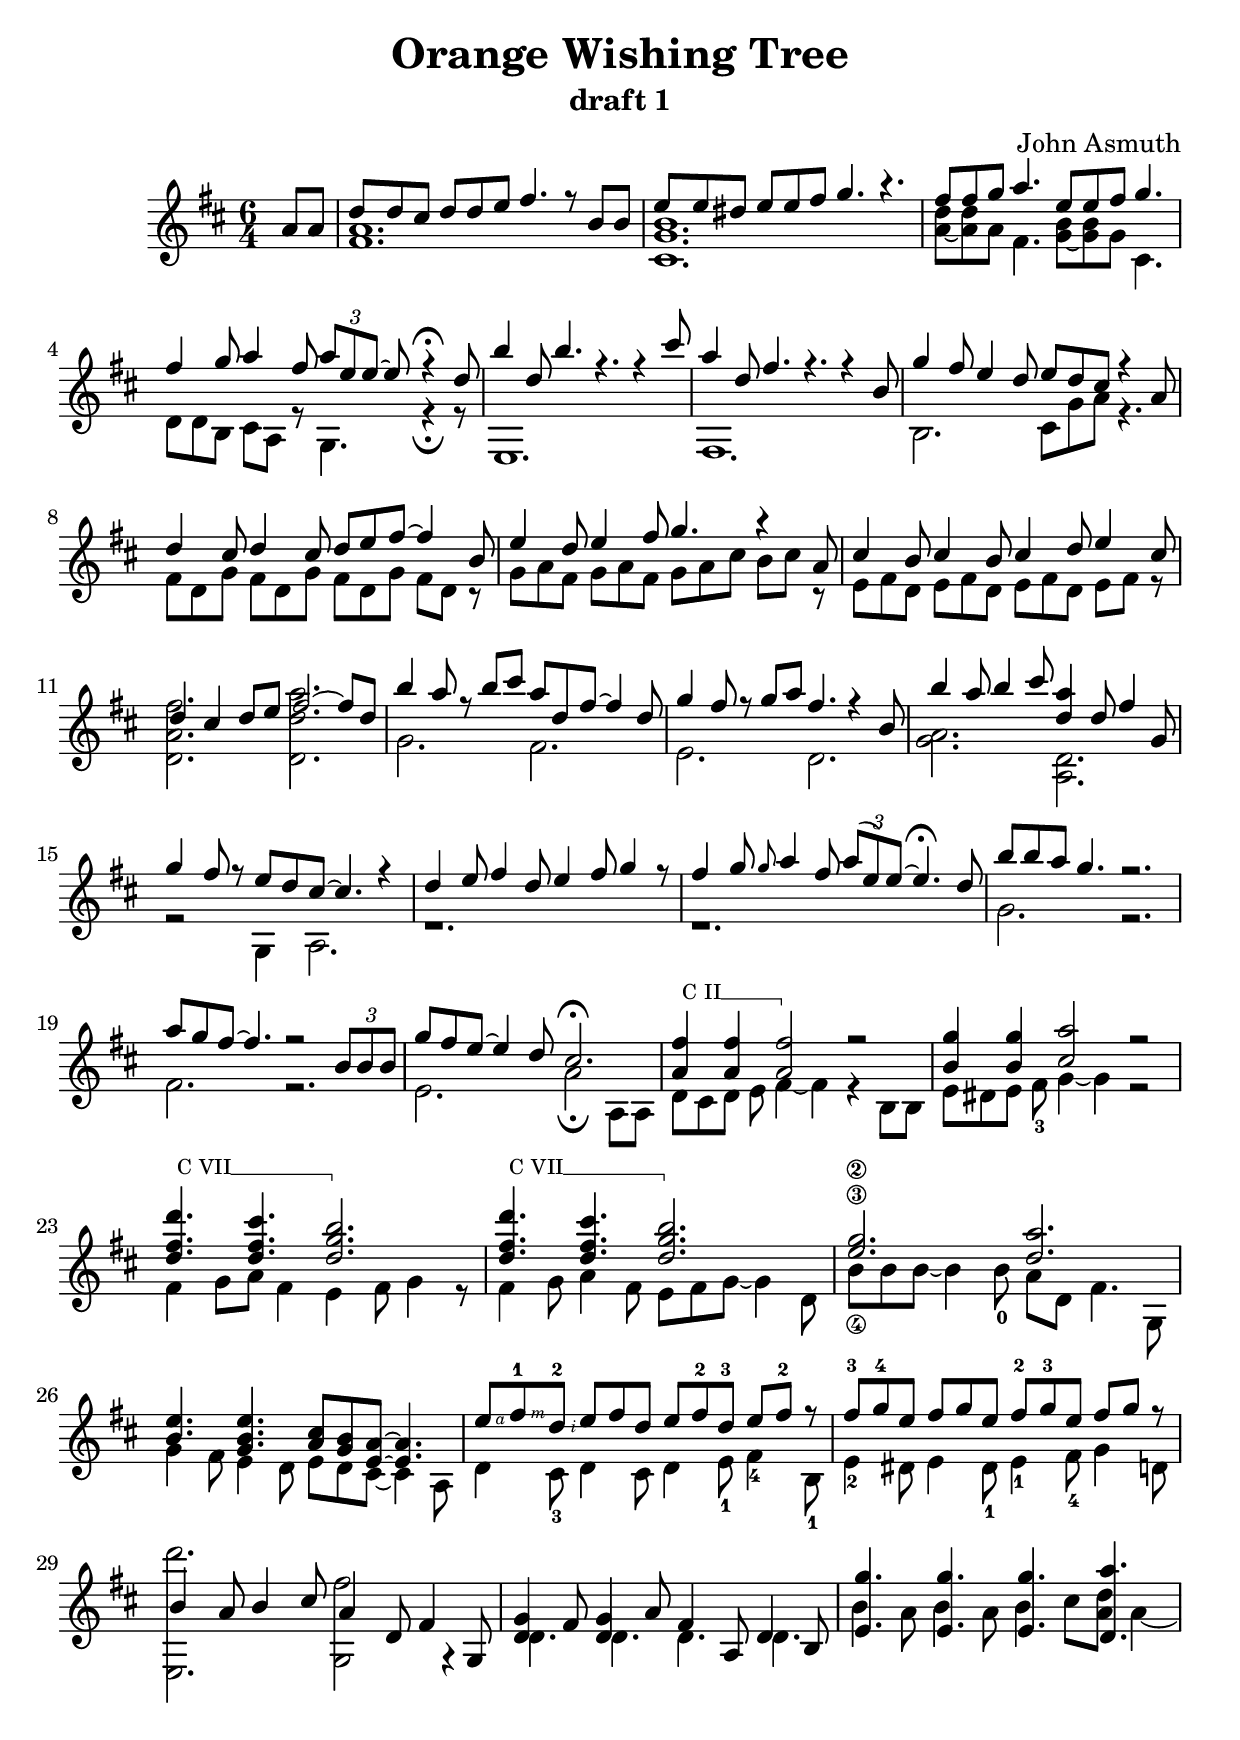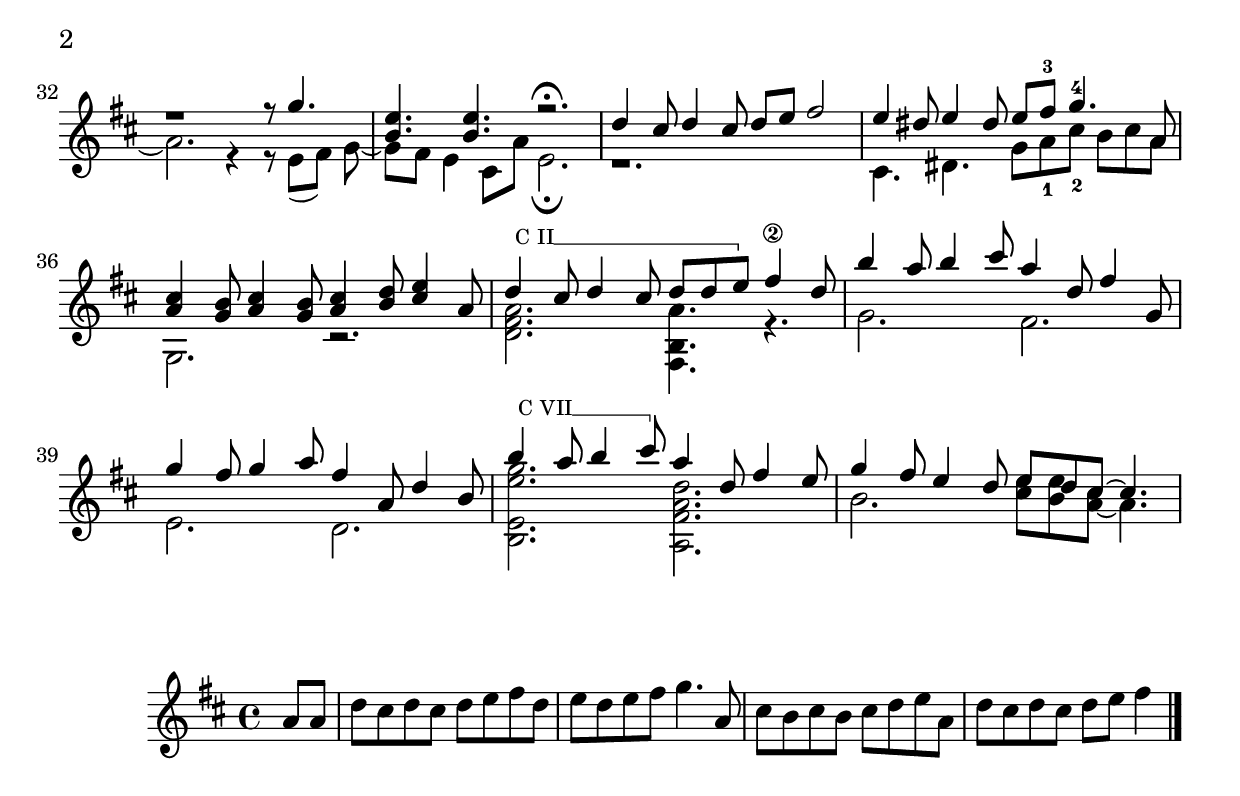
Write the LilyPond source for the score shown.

\version "2.18.2"
\header {
  title = "Orange Wishing Tree"
  subtitle = "draft 1"
  composer = "John Asmuth"
}

\include "bbarred.ly"
#(define RH rightHandFinger)

#(set-global-staff-size 23)
 <<
  \relative d'' {
    \partial 4
    \time 6/4
    \key d \major
  
    a8 a |
    <<
      \new Voice = "melody"
      { \voiceOne 
        d[ d cis] d[ d e] fis4. r8 b, b |
        e8[ e dis] e[ e fis] g4. r |
      }
      \new Voice { \voiceTwo
        <fis, a>1. |
        <b g cis,>1. |
      }
    >>
    <<
      { \voiceOne 
        fis'8 fis g a4. e8 e fis g4. |
        fis4 g8 a4 fis8 \tuplet 3/2 { a[ e e~] } e r4 \fermata d8 |
      }
      \new Voice { \voiceTwo
        <d a~>8 <d a> a fis4. <b g~>8 <b g> g cis,4. |
        d8[ d b] cis a r g4. r4 \fermata r8 |
      }
    >>
    <<
      { \voiceOne 
        b''4 d,8 b'4. r4. r4 cis8 |
        a4 d,8 fis4. r4. r4 b,8 |
      }
      \new Voice { \voiceTwo
        e,,1. |
        fis1. |
      }
    >>
    \oneVoice
    <<
      { \voiceOne 
        g''4 fis8 e4 d8 e8 d8 cis8 r4 a8  |
      }
      \new Voice { \voiceTwo
        b,2. cis8 g' a r4. |
      }
    >>
    <<
      { \voiceOne 
        d4 cis8 d4 cis8 d e fis~ fis4 b,8 |
        e4 d8 e4 fis8 g4. r4 a,8 |
      }
      \new Voice { \voiceTwo
        fis8[ d g] fis[ d g] fis[ d g] fis[ d] r |
        g[ a fis] g[ a fis] g[ a cis] b[ cis] r |
      }
    >>
    <<
      { \voiceOne 
        cis4 b8 cis4 b8 cis4 d8 e4 cis8 |
        d4 cis d8[ e ] fis2~ fis8 d8 |
      }
      \new Voice { \voiceTwo
        e,8[ fis d] e8[ fis d] e8[ fis d] e8[ fis] r |
        <fis' a, d,>2. <a d, d,> |
      }
    >>
    <<
      { \voiceOne 
        b4 a8 r8 b cis a d, fis~ fis4 d8 |
        g4 fis8 r g a fis4. r4 b,8 |
      }
      \new Voice { \voiceTwo
        g2. fis |
        e d |
      }
    >>
    <<
      { \voiceOne 
        b''4 a8 b4 cis8 <a d,>4 d,8 fis4 g,8 |
        g'4 fis8 r e[ d cis~] cis4. r4 |
      }
      \new Voice { \voiceTwo
        <a g>2. <d, a> |
        r2 g,4 a2. |
      }
    >>
    <<
      { \voiceOne 
        d'4 e8 fis4 d8 e4 fis8 g4 r8 |
        fis4 g8 \grace g \glissando a4 fis8 \tuplet 3/2 {a (e) e~} e4. \fermata d8 |
      }
      \new Voice { \voiceTwo
        r1. r
      }
    >>
    \oneVoice 
    <<
      { \voiceOne 
        b'8[ b a] g4. r2. |
        a8[ g fis~] fis4.  r2 \tuplet 3/2 { b,8[ b b] } |
      }
      \new Voice { \voiceTwo
        g2. r |
        fis2. r |
      }
    >>
    <<
      { \voiceOne 
        g'8[ fis e~] e4 d8  cis2. \fermata |
      }
      \new Voice { \voiceTwo
        e,2. a2 \fermata a,8 a |
      }
    >>
    <<
      { \voiceOne 
        \fbarre #"II" { <a' fis'>4 <a fis'>4 <a fis'>2 } r2 |
        <b g'>4 <b g'>4 <cis a'>2 r2 |
      }
      \new Voice { \voiceTwo
        d,8[ cis d] e fis4~ fis4 r b,8 b |
        e[ dis e] fis-3 g4~ g r2 |
      }
    >>
    <<
      { \voiceOne
        \fbarre #"VII" { <d'' fis, d>4. <cis fis, d> <b g d>2. } |
        \fbarre #"VII" { <d fis, d>4. <cis fis, d> <b g d>2. } |
      }
      \new Voice { \voiceTwo
        fis,4 g8 a8 fis4 e4 fis8 g4 r8 |
        fis4 g8 a4 fis8 e8[ fis8 g8~] g4 d8 |
      }
    >>
    <<
      { \voiceOne
        \set stringNumberOrientations = #'(up)
        <e'\3 g\2>2. <d a'> |
        <b e>4. <g b e> <a cis>8 <g b> <e a>~ <e a>4. |
      }
      \new Voice { \voiceTwo
        \set stringNumberOrientations = #'(down)
        b'8\4[ b b~] b4 b8-0 a d, fis4. g,8 |
        g'4 fis8 e4 d8 e[ d cis~] cis4 a8 |
      }
    >>
    <<
      { \voiceOne
        e''8\RH #4 [ fis-1 \RH #3 d-2] \RH #2 e[ fis d] e[ fis-2 d-3] e[ fis-2] r |
        fis8-3[ g-4 e] fis[ g e] fis-2[ g-3 e] fis[ g] r |
      }
      \new Voice { \voiceTwo
        d,4 cis8-3 d4 cis8 d4 e8-1 fis4-4 b,8-1 |
        e4-2 dis8 e4 dis8-1 e4-1 fis8-4 g4 d8 |
      }
    >>
    <<
      { \voiceTwo 
        <d'' e,,,>2.  <fis, g,,>2 r4 |
        d,4. d d d |
      }
      \new Voice { \voiceOne
        b'4 a8 b4 cis8 a4 d,8 fis4 g,8  |
        <g' d>4 fis8 <g d>4 a8 fis4 a,8 d4 b8 |
      }
    >>
    <<
      { \voiceOne
        <g'' e,>4. <g e,> <g e,> <a d,,> |
        r1 r8 g4. |
        <b, e>4. <b e> r2. \fermata |
      }
      \new Voice { \voiceTwo
        b4 a8 b4 a8 b4 cis8 <d a>8 a4~ |
        a2. r4 r8 e8[(fis)] g~  |
        g8 fis8 e4 cis8a'8 e2. \fermata |
      }
    >>
    <<
      { \voiceOne 
        d'4 cis8 d4 cis8 d e fis2 |
        e4 dis8 e4 dis8 e fis-3 g4.-4 a,8 |
      }
      \new Voice { \voiceTwo
        r1. |
        cis,4. dis4. g8[ a-1 cis-2] b[ cis a] |
      }
    >>
    <<
      { \voiceOne 
        <cis a>4 <b g>8 <cis a>4 <b g>8 <cis a>4 <d b>8 <e cis>4 a,8 |
        \fbarre #"II" { d4 cis8 d4 cis8 d8 d e } fis4\2 d8 |
      }
      \new Voice { \voiceTwo
        g,,2. r |
        <d' fis a>2. <fis, b a'>4. r4. |
      }
    >>
    <<
      { \voiceOne 
        b''4 a8 b4 cis8 a4 d,8 fis4 g,8 |
        g'4 fis8 g4 a8 fis4 a,8 d4 b8 |
      }
      \new Voice { \voiceTwo
        g2. fis |
        e d |
      }
    >>
    <<
      { \voiceOne 
        \fbarre #"VII" { b''4 a8 b4 cis8 } a4 d,8 fis4 e8 |
        g4 fis8 e4 d8 e[ d cis~] cis4. |
      }
      \new Voice { \voiceTwo
        <e, b e' g>2. <a, fis' a d> |
        b' <cis e>8 <b e> <a~ cis> a4. |
      }
    >>
  }
>>
{
  \time 4/4
  \key d \major
  \partial 4
  a'8 a' |
  d''8 cis'' d'' cis'' d'' e'' fis'' d'' |
  e'' d'' e'' fis'' g''4. a'8 |
  cis''8 b' cis'' b' cis'' d'' e'' a' |
  d'' cis'' d'' cis'' d'' e'' fis''4
  \bar "|."
}